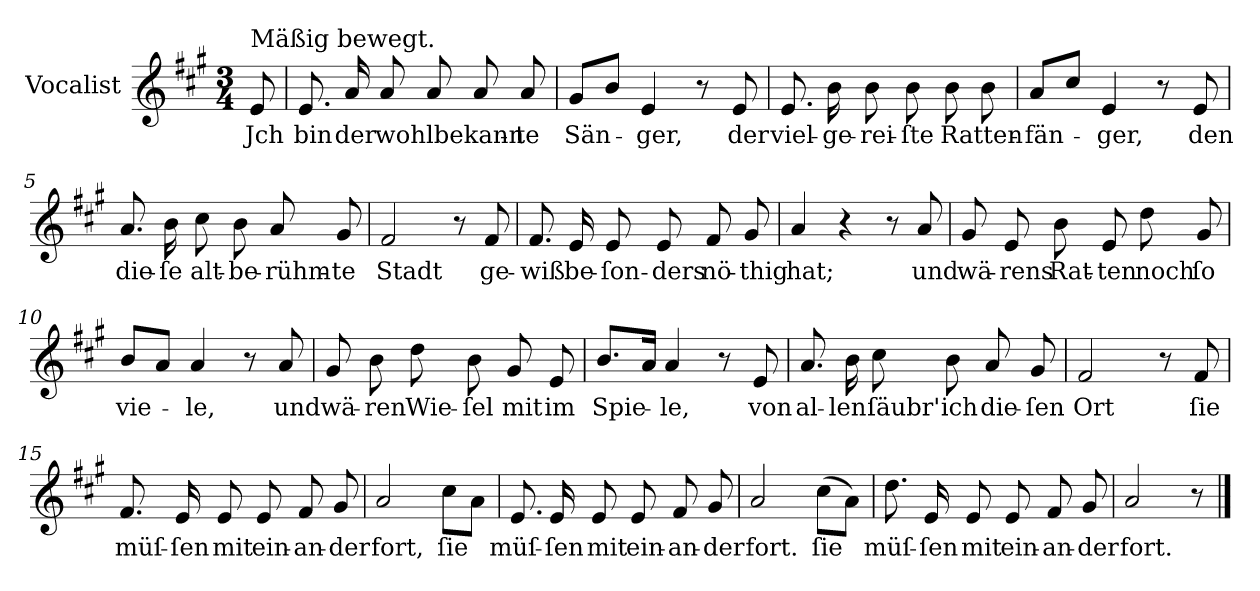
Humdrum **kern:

**kern	**text
*part1	*part1
*staff1	*staff1
*I"Vocalist	*
*clefG2	*
*k[f#c#g#]	*
*A:	*
*M3/4	*
=	=
!LO:TX:a:t=Mäßig bewegt.	!
8e	Jch
=1	=1
8.e	bin
16a	der
8a	wohlbekann-
8a	.
8a	.
8a	-te
=2	=2
8g#L	Sän-
8bJ	.
4e	-ger,
8r	.
8e	der
=3	=3
8.e	viel-
16b	-ge-
8b	-rei-
8b	-ſte
8b	Ratten-
8b	.
=4	=4
8a/L	-fän-
8cc#J	.
4e	-ger,
8r	.
8e	den
=5	=5
8.a	die-
16b	-ſe
8cc#	alt-
8b	-be-
8a	-rühm-
8g#	-te
=6	=6
2f#	Stadt
8r	.
8f#	ge-
=7	=7
8.f#	-wiß
16e	be-
8e	-ſon-
8e	-ders
8f#	nö-
8g#	-thig
=8	=8
4a	hat;
4r	.
8r	.
8a	und
=9	=9
8g#	wä-
8e	-rens
8b	Rat-
8e	-ten
8dd	noch
8g#	ſo
=10	=10
8bL	vie-
8aJ	.
4a	-le,
8r	.
8a	und
=11	=11
8g#	wä-
8b	-ren
8dd	Wie-
8b	-ſel
8g#	mit
8e	im
=12	=12
8.bL	Spie-
16aJk	.
4a	-le,
8r	.
8e	von
=13	=13
8.a	al-
16b	-len
8cc#	ſäubr'
8b	ich
8a	die-
8g#	-ſen
=14	=14
2f#	Ort
8r	.
8f#	ſie
=15	=15
8.f#	müſ-
16e	-ſen
8e	mit
8e	ein-
8f#	-an-
8g#	-der
=16	=16
2a	fort,
8cc#L	ſie
8aJ	.
=17	=17
8.e	müſ-
16e	-ſen
8e	mit
8e	ein-
8f#	-an-
8g#	-der
=18	=18
2a	fort.
(8cc#L	ſie
8aJ)	.
=19	=19
8.dd	müſ-
16e	-ſen
8e	mit
8e	ein-
8f#	-an-
8g#	-der
=20	=20
2a	fort.
8r	.
==	==
*-	*-
